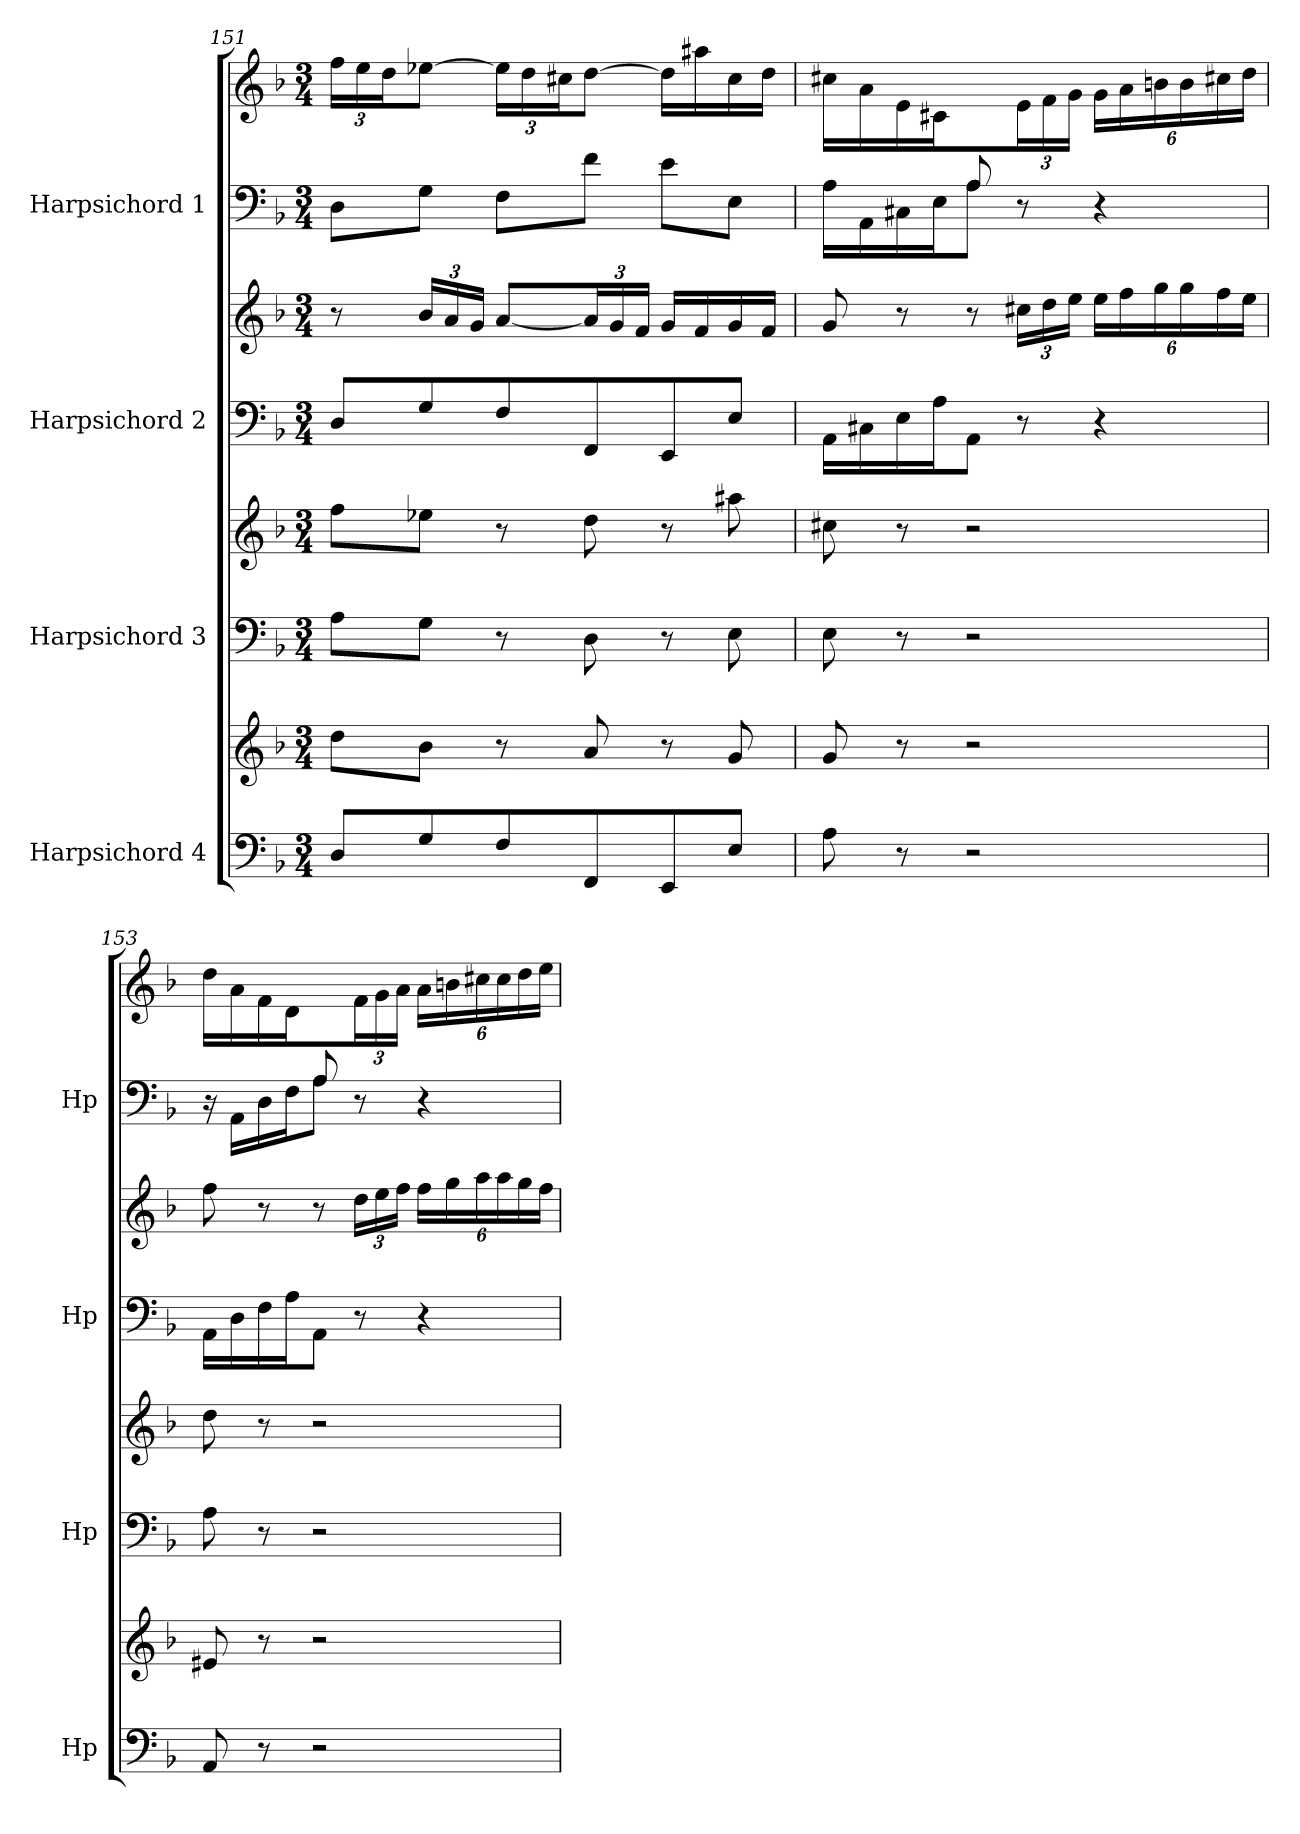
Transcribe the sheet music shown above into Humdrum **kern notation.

**kern	**kern	**kern	**kern	**kern	**kern	**kern	**kern
*part4	*part4	*part3	*part3	*part2	*part2	*part1	*part1
*staff8	*staff7	*staff6	*staff5	*staff4	*staff3	*staff2	*staff1
*I"Harpsichord 4	*	*I"Harpsichord 3	*	*I"Harpsichord 2	*	*I"Harpsichord 1	*
*I'Hp	*	*I'Hp	*	*I'Hp	*	*I'Hp	*
!!LO:PB:g=z
*clefF4	*clefG2	*clefF4	*clefG2	*clefF4	*clefG2	*clefF4	*clefG2
*k[b-]	*k[b-]	*k[b-]	*k[b-]	*k[b-]	*k[b-]	*k[b-]	*k[b-]
*M3/4	*M3/4	*M3/4	*M3/4	*M3/4	*M3/4	*M3/4	*M3/4
*	*	*	*	*	*	*	*Xbrackettup
=151	=151	=151	=151	=151	=151	=151	=151
8D/L	8dd\L	8A\L	8ff\L	8D/L	8r	8D\L	24ff\LL
.	.	.	.	.	.	.	24ee\
.	.	.	.	.	.	.	24dd\J
*	*	*	*	*	*Xbrackettup	*	*
8G/	8b-\J	8G\J	8ee-X\J	8G/	24b-/LL	8G\J	[8ee-X\J
.	.	.	.	.	24a/	.	.
.	.	.	.	.	24g/JJ	.	.
8F/	8r	8r	8r	8F/	[8a/L	8F\L	24ee-\LL]
.	.	.	.	.	.	.	24dd\
.	.	.	.	.	.	.	24cc#X\J
8FF/	8a/	8D\	8dd\	8FF/	24a/L]	8f\J	[8dd\J
.	.	.	.	.	24g/	.	.
.	.	.	.	.	24f/JJ	.	.
8EE/	8r	8r	8r	8EE/	16g/LL	8e\L	16dd\LL]
.	.	.	.	.	16f/	.	16aa#X\
8E/J	8g/	8E\	8aa#X\	8E/J	16g/	8E\J	16cc#\
.	.	.	.	.	16f/JJ	.	16dd\JJ
=152	=152	=152	=152	=152	=152	=152	=152
*	*	*	*	*	*	*^	*
8A\	8g/	8E\	8cc#X\	16AA\LL	8g/	4ryy	16A\LL	16cc#X\LL
.	.	.	.	16C#X\	.	.	16AA\	16a\
8r	8r	8r	8r	16E\	8r	.	16C#X\	16e\
.	.	.	.	16A\J	.	.	16E\J	16c#X\J
2r	2r	2r	2r	8AA\J	8r	8A/	8A\J	8ryy
.	.	.	.	8r	24cc#X\LL	4.ryy	8r	24e\L
.	.	.	.	.	24dd\	.	.	24f\
.	.	.	.	.	24ee\JJ	.	.	24g\JJ
.	.	.	.	4r	24ee\LL	.	4r	24g\LL
.	.	.	.	.	24ff\	.	.	24a\
.	.	.	.	.	24gg\	.	.	24bn\
.	.	.	.	.	24gg\	.	.	24b\
.	.	.	.	.	24ff\	.	.	24cc#X\
.	.	.	.	.	24ee\JJ	.	.	24dd\JJ
=153	=153	=153	=153	=153	=153	=153	=153	=153
8AA/	8e#X/	8A\	8dd\	16AA\LL	8ff\	4ryy	16r	16dd\LL
.	.	.	.	16D\	.	.	16AA\LL	16a\
8r	8r	8r	8r	16F\	8r	.	16D\	16f\
.	.	.	.	16A\J	.	.	16F\J	16d\J
2r	2r	2r	2r	8AA\J	8r	8A/	8A\J	8ryy
.	.	.	.	8r	24dd\LL	4.ryy	8r	24f\L
.	.	.	.	.	24ee\	.	.	24g\
.	.	.	.	.	24ff\JJ	.	.	24a\JJ
.	.	.	.	4r	24ff\LL	.	4r	24a\LL
.	.	.	.	.	24gg\	.	.	24bn\
.	.	.	.	.	24aa\	.	.	24cc#X\
.	.	.	.	.	24aa\	.	.	24cc#\
.	.	.	.	.	24gg\	.	.	24dd\
.	.	.	.	.	24ff\JJ	.	.	24ee\JJ
*	*	*	*	*	*	*v	*v	*
=	=	=	=	=	=	=	=
*-	*-	*-	*-	*-	*-	*-	*-
